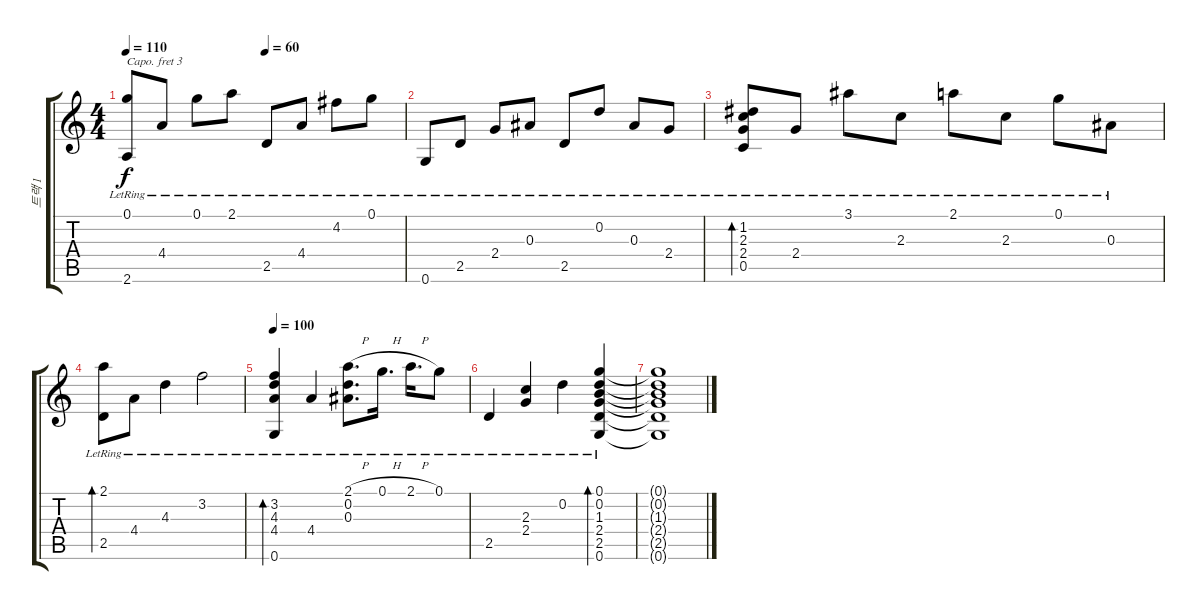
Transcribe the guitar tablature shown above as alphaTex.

\track ("트랙 1" "트랙 1") {instrument acousticguitarsteel}
\staff {score tabs}
\capo 3
\tuning (E4 B3 G3 D3 A2 E2) {hide}
\ts (4 4)
\tempo 110
\tempo (60 0.5)
\clef g2
\ks c
(0.1{lr} 2.6{lr}).8{dy f} 4.4{lr}.8 0.1{lr}.8 2.1{lr}.8 2.5{lr}.8 4.4{lr}.8 4.2{lr}.8 0.1{lr}.8 |
0.6{lr}.8 2.5{lr}.8 2.4{lr}.8 0.3{lr}.8 2.5{lr}.8 0.2{lr}.8 0.3{lr}.8 2.4{lr}.8 |
(1.2{lr} 2.3{lr} 2.4{lr} 0.5{lr}).8{bd 240} 2.4{lr}.8 3.1{lr}.8 2.3{lr}.8 2.1{lr}.8 2.3{lr}.8 0.1{lr}.8 0.3{lr}.8 |
(2.1{lr} 2.5{lr}).8{bd 240} 4.4{lr}.8 4.3{lr}.4 3.2{lr}.2 |
\tempo 100
(3.2{lr} 4.3{lr} 4.4{lr} 0.6{lr}).4{bd 120} 4.4{lr}.4 (2.1{h lr} 0.2{lr} 0.3{lr}).8{d} 0.1{h lr}.16{d} 2.1{h lr}.16{d} 0.1{lr}.8 |
2.5{lr}.4 (2.3{lr} 2.4{lr}).4 0.2{lr}.4 (0.1{lr} 0.2{lr} 1.3{lr} 2.4{lr} 2.5{lr} 0.6{lr}).4{bd 480} |
(0.1{t} 0.2{t} 1.3{t} 2.4{t} 2.5{t} 0.6{t}).1
